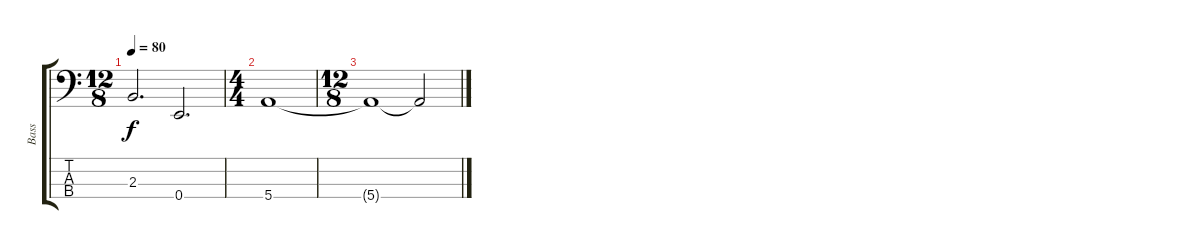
\track ("Bass" "Bass") {instrument fretlessbass}
\staff {score tabs}
\tuning (G2 D2 A1 E1) {hide}
\ts (12 8)
\tempo 80
\clef f4
\ks c
2.3.2{d dy f} 0.4.2{d} |
\ts (4 4)
5.4.1 |
\ts (12 8)
5.4{t}.1 5.4{t}.2
